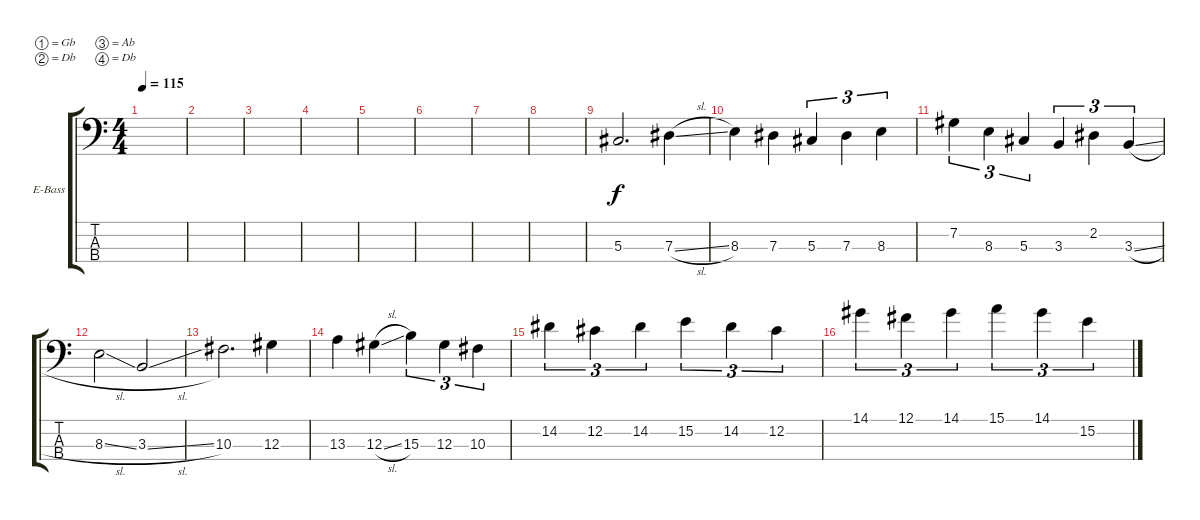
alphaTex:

\bracketExtendMode groupsimilarinstruments
\firstSystemTrackNameOrientation horizontal
\otherSystemsTrackNameOrientation horizontal
\track ("Electric Bass" "E-Bass") {instrument electricbassfinger}
\staff {score tabs}
\tuning (Gb2 Db2 Ab1 Db1)
\ts (4 4)
\tempo 115
\clef f4
\ks c
|
|
|
|
|
|
|
|
5.3.2{d} 7.3{sl}.4 |
8.3.4 7.3.4 5.3.4{tu (3 2)} 7.3.4{tu (3 2)} 8.3.4{tu (3 2)} |
7.2.4{tu (3 2)} 8.3.4{tu (3 2)} 5.3.4{tu (3 2)} 3.3.4{tu (3 2)} 2.2.4{tu (3 2)} 3.3{sl}.4{tu (3 2)} |
8.3{sl}.2 3.3{sl}.2 |
10.3.2{d} 12.3.4 |
13.3.4 12.3{sl}.4 15.3.4{tu (3 2)} 12.3.4{tu (3 2)} 10.3.4{tu (3 2)} |
14.2.4{tu (3 2)} 12.2.4{tu (3 2)} 14.2.4{tu (3 2)} 15.2.4{tu (3 2)} 14.2.4{tu (3 2)} 12.2.4{tu (3 2)} |
14.1.4{tu (3 2)} 12.1.4{tu (3 2)} 14.1.4{tu (3 2)} 15.1.4{tu (3 2)} 14.1.4{tu (3 2)} 15.2.4{tu (3 2)}
